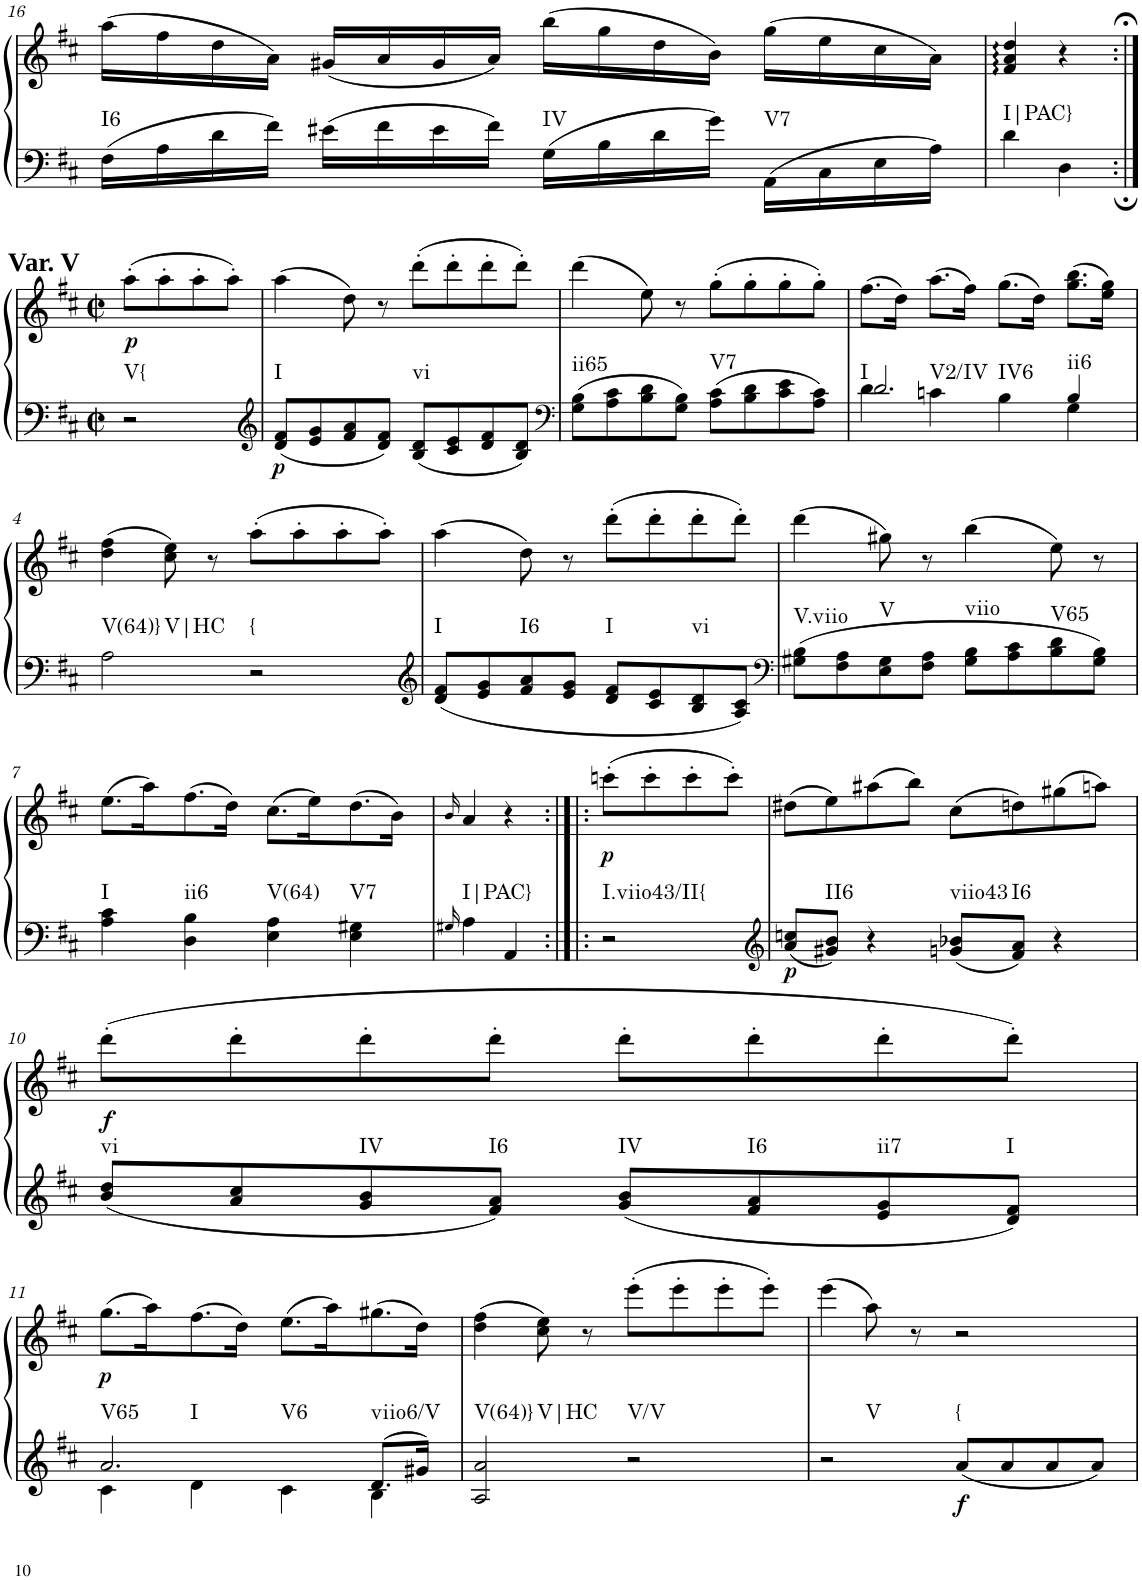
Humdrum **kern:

**kern	**kern	**dynam	**harte
*part1	*part1	*part1	*part1
*staff2	*staff1	*staff1/2	*
*I"unbenannt2	*	*	*
!!LO:PB:g=z
*clefF4	*clefG2	*	*
*k[f#c#]	*k[f#c#]	*	*
*M2/2	*M2/2	*	*
*met(c|)	*met(c|)	*	*
=16	=16	=16	=16
!	!	!	!LO:H:kt=I6
16F#\LL	(16aa\LL	.	N
16A\	16ff#\	.	.
16d\	16dd\	.	.
16f#\JJ	16a\JJ)	.	.
16e#X\LL	(16g#X/LL	.	.
16f#\	16a/	.	.
16e#\	16g#/	.	.
16f#\JJ	16a/JJ)	.	.
!	!	!	!LO:H:kt=IV
16G\LL	(16bb\LL	.	N
16B\	16gg\	.	.
16d\	16dd\	.	.
16g\JJ	16b\JJ)	.	.
!	!	!	!LO:H:kt=V7
16AA\LL	(16gg\LL	.	N
16C#\	16ee\	.	.
16E\	16cc#\	.	.
16A\JJ	16a\JJ)	.	.
=17	=17	=17	=17
!	!	!	!LO:H:kt=I|PAC}
4d\	4f#/ 4a/ 4dd/	.	N
4D\	4r	.	.
!!LO:LB:g=z
=:|!	=:|!	=:|!	=:|!
*clefF4	*clefG2	*	*
*M2/2	*M2/2	*	*
*met(c|)	*met(c|)	*	*
!	!LO:TX:a:B:t=Var. V	!	!
!	!	!LO:DY:b	!LO:H:kt=V{
2r	(8aa'\L	p	N
.	8aa'\	.	.
.	8aa'\	.	.
.	8aa'\J)	.	.
=1	=1	=1	=1
*clefG2	*	*	*
!	!	!LO:DY:b=2	!LO:H:kt=I
8d/ 8f#/L	(4aa\	p	N
8e/ 8g/	.	.	.
8f#/ 8a/	8dd\)	.	.
8d/ 8f#/J	8r	.	.
!	!	!	!LO:H:kt=vi
8B/ 8d/L	(8ddd'\L	.	N
8c#/ 8e/	8ddd'\	.	.
8d/ 8f#/	8ddd'\	.	.
8B/ 8d/J	8ddd'\J)	.	.
=2	=2	=2	=2
*clefF4	*	*	*
!	!	!	!LO:H:kt=ii65
8G\ 8B\L	(4ddd\	.	N
8A\ 8c#\	.	.	.
8B\ 8d\	8ee\)	.	.
8G\ 8B\J	8r	.	.
!	!	!	!LO:H:kt=V7
8A\ 8c#\L	(8gg'\L	.	N
8B\ 8d\	8gg'\	.	.
8c#\ 8e\	8gg'\	.	.
8A\ 8c#\J	8gg'\J)	.	.
=3	=3	=3	=3
*^	*	*	*
!	!	!	!	!LO:H:n=1:kt=I
!	!	!	!	!LO:H:n=2:kt=V2/IV
!	!	!	!	!LO:H:n=3:kt=IV6
2.d/	4d\	(8.ff#\L	.	N N N
.	.	16dd\Jk)	.	.
.	4cn\	(8.aa\L	.	.
.	.	16ff#\Jk)	.	.
.	4B\	(8.gg\L	.	.
.	.	16dd\Jk)	.	.
!	!	!	!	!LO:H:kt=ii6
4B/	4G\	(8.gg\ 8.bb\L	.	N
.	.	16ee\ 16gg\Jk)	.	.
*v	*v	*	*	*
!!LO:LB:g=z
=4	=4	=4	=4
!	!	!	!LO:H:n=1:kt=V(64)}
!	!	!	!LO:H:n=2:kt=V|HC
2A\	(4dd\ 4ff#\	.	N N
.	8cc#\ 8ee\)	.	.
.	8r	.	.
!	!	!	!LO:H:kt={
2r	(8aa'\L	.	N
.	8aa'\	.	.
.	8aa'\	.	.
.	8aa'\J)	.	.
=5	=5	=5	=5
*clefG2	*	*	*
!	!	!	!LO:H:kt=I
8d/ 8f#/L	(4aa\	.	N
8e/ 8g/	.	.	.
!	!	!	!LO:H:kt=I6
8f#/ 8a/	8dd\)	.	N
8e/ 8g/J	8r	.	.
!	!	!	!LO:H:kt=I
8d/ 8f#/L	(8ddd'\L	.	N
8c#/ 8e/	8ddd'\	.	.
!	!	!	!LO:H:kt=vi
8B/ 8d/	8ddd'\	.	N
8A/ 8c#/J	8ddd'\J)	.	.
=6	=6	=6	=6
*clefF4	*	*	*
!	!	!	!LO:H:kt=V.viio
8G#X\ 8B\L	(4ddd\	.	N
8F#\ 8A\	.	.	.
!	!	!	!LO:H:kt=V
8E\ 8G#\	8gg#X\)	.	N
8F#\ 8A\J	8r	.	.
!	!	!	!LO:H:kt=viio
8G#\ 8B\L	(4bb\	.	N
8A\ 8c#\	.	.	.
!	!	!	!LO:H:kt=V65
8B\ 8d\	8ee\)	.	N
8G#\ 8B\J	8r	.	.
!!LO:LB:g=z
=7	=7	=7	=7
!	!	!	!LO:H:kt=I
4A\ 4c#\	(8.ee\L	.	N
.	16aa\K)	.	.
!	!	!	!LO:H:kt=ii6
4D\ 4B\	(8.ff#\	.	N
.	16dd\Jk)	.	.
!	!	!	!LO:H:kt=V(64)
4E\ 4A\	(8.cc#\L	.	N
.	16ee\K)	.	.
!	!	!	!LO:H:kt=V7
4E\ 4G#X\	(8.dd\	.	N
.	16b\Jk)	.	.
=8	=8	=8	=8
16qG#X/	16qb/	.	.
!	!	!	!LO:H:kt=I|PAC}
4A\	4a/	.	N
4AA/	4r	.	.
=8X1:|!|:	=8X1:|!|:	=8X1:|!|:	=8X1:|!|:
!	!	!LO:DY:b	!LO:H:kt=I.viio43/II{
2r	(8cccn'\L	p	N
.	8ccc'\	.	.
.	8ccc'\	.	.
.	8ccc'\J)	.	.
=9	=9	=9	=9
*clefG2	*	*	*
!	!	!LO:DY:b=2	!
8a/ 8ccn/L	(8dd#X\L	p	.
!	!	!	!LO:H:kt=II6
8g#X/ 8b/J	8ee\)	.	N
4r	(8aa#X\	.	.
.	8bb\J)	.	.
!	!	!	!LO:H:kt=viio43
8gn/ 8b-X/L	(8cc#\L	.	N
!	!	!	!LO:H:kt=I6
8f#/ 8a/J	8ddn\)	.	N
4r	(8gg#X\	.	.
.	8aan\J)	.	.
!!LO:LB:g=z
=10	=10	=10	=10
!	!	!LO:DY:b	!LO:H:kt=vi
8b/ 8dd/L	(8ddd'\L	f	N
8a/ 8cc#/	8ddd'\	.	.
!	!	!	!LO:H:kt=IV
8g/ 8b/	8ddd'\	.	N
!	!	!	!LO:H:kt=I6
8f#/ 8a/J	8ddd'\J	.	N
!	!	!	!LO:H:kt=IV
8g/ 8b/L	8ddd'\L	.	N
!	!	!	!LO:H:kt=I6
8f#/ 8a/	8ddd'\	.	N
!	!	!	!LO:H:kt=ii7
8e/ 8g/	8ddd'\	.	N
!	!	!	!LO:H:kt=I
8d/ 8f#/J	8ddd'\J)	.	N
!!LO:LB:g=z
=11	=11	=11	=11
*^	*	*	*
!	!	!	!LO:DY:b	!LO:H:n=1:kt=V65
!	!	!	!	!LO:H:n=2:kt=I
!	!	!	!	!LO:H:n=3:kt=V6
2.a/	4c#\	(8.gg\L	p	N N N
.	.	16aa\K)	.	.
.	4d\	(8.ff#\	.	.
.	.	16dd\Jk)	.	.
.	4c#\	(8.ee\L	.	.
.	.	16aa\K)	.	.
!	!	!	!	!LO:H:kt=viio6/V
8.d/L	4B\	(8.gg#X\	.	N
16g#X/Jk	.	16dd\Jk)	.	.
*v	*v	*	*	*
=12	=12	=12	=12
!	!	!	!LO:H:n=1:kt=V(64)}
!	!	!	!LO:H:n=2:kt=V|HC
2A/ 2a/	(4dd\ 4ff#\	.	N N
.	8cc#\ 8ee\)	.	.
.	8r	.	.
!	!	!	!LO:H:kt=V/V
2r	(8eee'\L	.	N
.	8eee'\	.	.
.	8eee'\	.	.
.	8eee'\J)	.	.
=13	=13	=13	=13
!	!	!	!LO:H:kt=V
2r	(4eee\	.	N
.	8aa\)	.	.
.	8r	.	.
!	!	!LO:DY:b=2	!LO:H:kt={
8a/L	2r	f	N
8a/	.	.	.
8a/	.	.	.
8a/J	.	.	.
=	=	=	=
*-	*-	*-	*-
